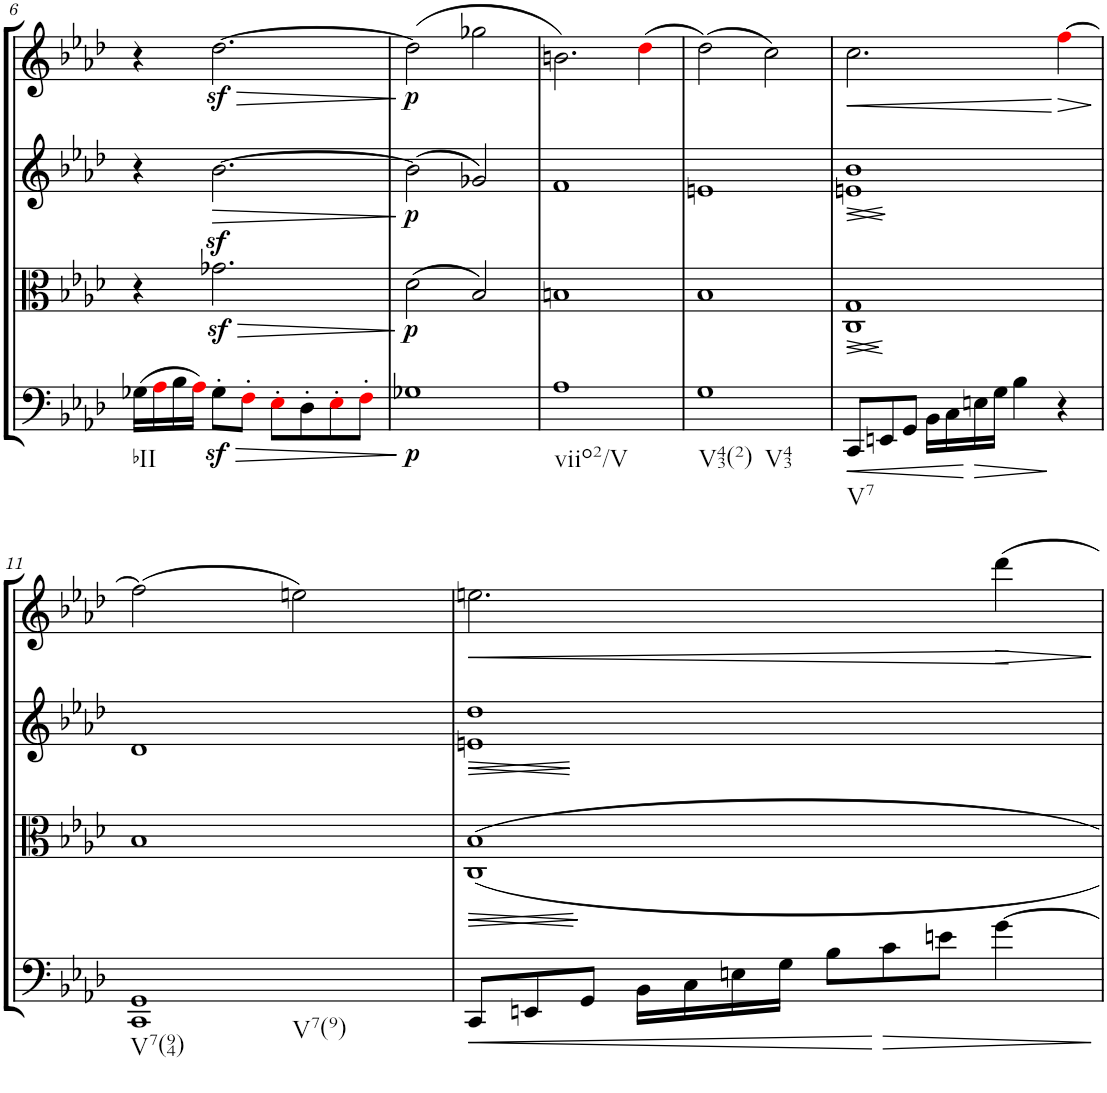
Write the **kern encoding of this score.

**kern	**dynam	**kern	**dynam	**kern	**dynam	**kern	**dynam
*part4	*part4	*part3	*part3	*part2	*part2	*part1	*part1
*staff4	*staff4	*staff3	*staff3	*staff2	*staff2	*staff1	*staff1
*I"Cello	*	*I"Viola	*	*I"2nd Violin	*	*I"1st Violin	*
*	*	*I'Vla	*	*I'Vln	*	*I'Vln	*
!!LO:PB:g=z
*clefF4	*	*clefC3	*	*clefG2	*	*clefG2	*
*k[b-e-a-d-]	*	*k[b-e-a-d-]	*	*k[b-e-a-d-]	*	*k[b-e-a-d-]	*
*M4/4	*	*M4/4	*	*M4/4	*	*M4/4	*
*met(c)	*	*met(c)	*	*met(c)	*	*met(c)	*
=6	=6	=6	=6	=6	=6	=6	=6
!LO:TX:b:t=bII	!	!	!	!	!	!	!
(16G-X\LL	.	4r	.	4r	.	4r	.
16A-i\	.	.	.	.	.	.	.
16B-\	.	.	.	.	.	.	.
16A-i\JJ)	.	.	.	.	.	.	.
!	!LO:HP:b	!	!LO:HP:b	!	!LO:HP:b	!	!LO:HP:b
8G-z<'\L	>	2.g-Xz>\	>	[2.b-\	>	[2.dd-z<\	>
8F'i\J	.	.	.	.	.	.	.
8E-'i\L	.	.	.	.	.	.	.
8D-'\	.	.	.	.	.	.	.
8E-'i\	.	.	.	.	.	.	.
8F'i\J	.	.	.	.	.	.	.
.	]	.	]	.	]	.	]
=7	=7	=7	=7	=7	=7	=7	=7
!	!LO:DY:b	!	!LO:DY:b	!	!LO:DY:b	!	!LO:DY:b
1G-X	p	(2d-\	p	(2b-\]	p	(2dd-\]	p
.	.	2B-/)	.	2g-X/)	.	2gg-X\	.
=8	=8	=8	=8	=8	=8	=8	=8
!LO:TX:b:t=viio2/V	!	!	!	!	!	!	!
1A-	.	1Bn	.	1f	.	2.bn\)	.
.	.	.	.	.	.	(4dd-i\	.
=9	=9	=9	=9	=9	=9	=9	=9
!LO:TX:b:t=V43(2)	!	!	!	!	!	!	!
!LO:TX:b:t=V43	!	!	!	!	!	!	!
1G	.	1B-	.	1en	.	(2dd-\)	.
.	.	.	.	.	.	2cc\)	.
=10	=10	=10	=10	=10	=10	=10	=10
*Xbrackettup	*	*	*	*	*	*	*
!LO:TX:b:t=V7	!	!	!	!	!	!	!
!	!LO:HP:b	!	!LO:HP:b	!	!	!	!
!	!	!	!LO:HP:n=1:b	!	!LO:HP:b	!	!
!	!	!	!	!	!LO:HP:n=1:b	!	!LO:HP:b
12CC/L	<	1C 1G	< >	1en 1b-	< >	2.cc\	<
12EEn/	.	.	.	.	.	.	.
12GG/J	.	.	.	.	.	.	.
16BB-\LL	.	.	.	.	.	.	.
16C\	.	.	.	.	.	.	.
!	!LO:HP:n=1:b	!	!	!	!	!	!
16En\	[ >	.	.	.	.	.	.
16G\JJ	.	.	.	.	.	.	.
4B-\	.	.	.	.	.	.	.
!	!	!	!	!	!	!	!LO:HP:b
4r	]	.	.	.	.	[4ffi\	>
.	.	.	[	.	[	.	[ ]
!!LO:LB:g=z
=11	=11	=11	=11	=11	=11	=11	=11
!LO:TX:b:t=V7(94)	!	!	!	!	!	!	!
!LO:TX:b:t=V7(9)	!	!	!	!	!	!	!
1CC 1GG	.	1B-	.	1d-	.	(2ff\]	.
.	.	.	.	.	.	2een\)	.
.	.	.	]	.	]	.	.
=12	=12	=12	=12	=12	=12	=12	=12
!	!LO:HP:b	!	!LO:HP:b	!	!LO:HP:b	!	!LO:HP:b
12CC/L	<	1C 1B-	>	1en 1dd-	>	2.een\	<
12EEn/	.	.	.	.	.	.	.
12GG/J	.	.	.	.	.	.	.
16BB-\LL	.	.	.	.	.	.	.
16C\	.	.	.	.	.	.	.
16En\	.	.	.	.	.	.	.
16G\JJ	.	.	.	.	.	.	.
12B-\L	.	.	.	.	.	.	.
!	!LO:HP:n=1:b	!	!	!	!	!	!
12c\	[ >	.	.	.	.	.	.
12en\J	.	.	.	.	.	.	.
!	!	!	!	!	!	!	!LO:HP:b
[4g\	.	.	.	.	.	4ddd-\	>
.	]	.	]	.	]	.	[ ]
=	=	=	=	=	=	=	=
*-	*-	*-	*-	*-	*-	*-	*-
